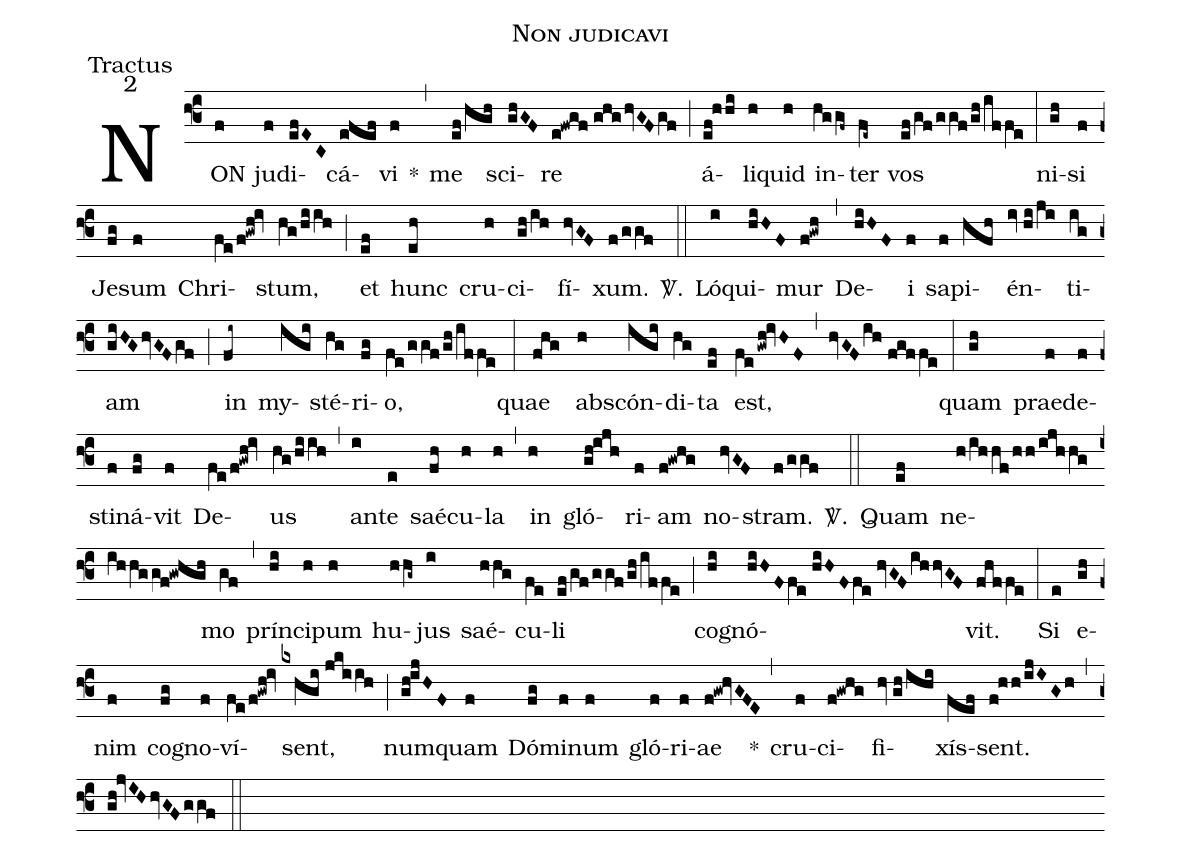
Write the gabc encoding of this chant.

name:Non judicavi;
office-part:Tractus;
mode:2;
%%
(f3) NON(f) ju(f)di(efEC)cá(efef)vi(f) *(,) me(ef/hgh) sci(ghGF)re(e!fwgf//ghg/hvGF/gf) (;) á(ef!hhi)li(h)quid(h) in(hggf~)ter(fe~) vos(ef/gf/ggf/gh/iffe) (:) ni(gh)si(f) Je(fg)sum(f) Chri(fe/f!gwh!iv)stum,(hg/hiih) (;) et(ef) hunc(eh) cru(h)ci(gh/ih)fí(hvGF)xum.(f/ggf) <sp>V/</sp>.(::) Ló(i)qui(hiHF)mur(f!gwh) (,) De(hiHF)i(f) sa(f)pi(hfh)én(iv//hi/ji)ti(ig)am(giHG/hvGF/gf) (;) in(fi~) my(igi)sté(hg)ri(fg)o,(fe/ggf/gh/iffe) (:) quae(fhg) ab(h)scón(igi)di(hg)ta(ef) est,(fe/gwh!ivHF) (,) (hvGF/ih//fgffe) (:) quam(gh) prae(f)de(f)sti(f)ná(fg)vit(f) De(fe/f!gwh!iv)us(hg/hiih) (,) an(i)te(e) saé(fh)cu(h)la(h) (,) in(h) gló(gh!ijh)ri(f)am(f!gwhg) no(hvGF)stram.(f/ggf) <sp>V/</sp>.(::) Quam(ef) ne(h/ihhf/hh/ijhhg/ihhggf!gwhgh)mo(gf) (,) prín(hi)ci(h)pum(h) hu(hhg~)jus(i) saé(hhg)cu(fe)li(ef/gf/ggf/gh/iffe) (;) co(hi)gnó(hiHF/fe//hiHF/fe//hvGF/ihhvGF)vit.(fhffe) (:) Si(e) e(gh)nim(f) co(fg)gno(f)ví(fe/f!gwh!iv)sent,(kxhgi//jkiih) (;) num(gh!ijHF)quam(f) Dó(fg)mi(f)num(f) gló(f)ri(f)ae(f!gw!hvGFE) *(,) cru(f)ci(f!gwhg)fi(hv//gh/ihi)xís(fef)sent.(f!hh/ijIGh) (,) (gh!jvIH/hvGF/ggf) (::)
